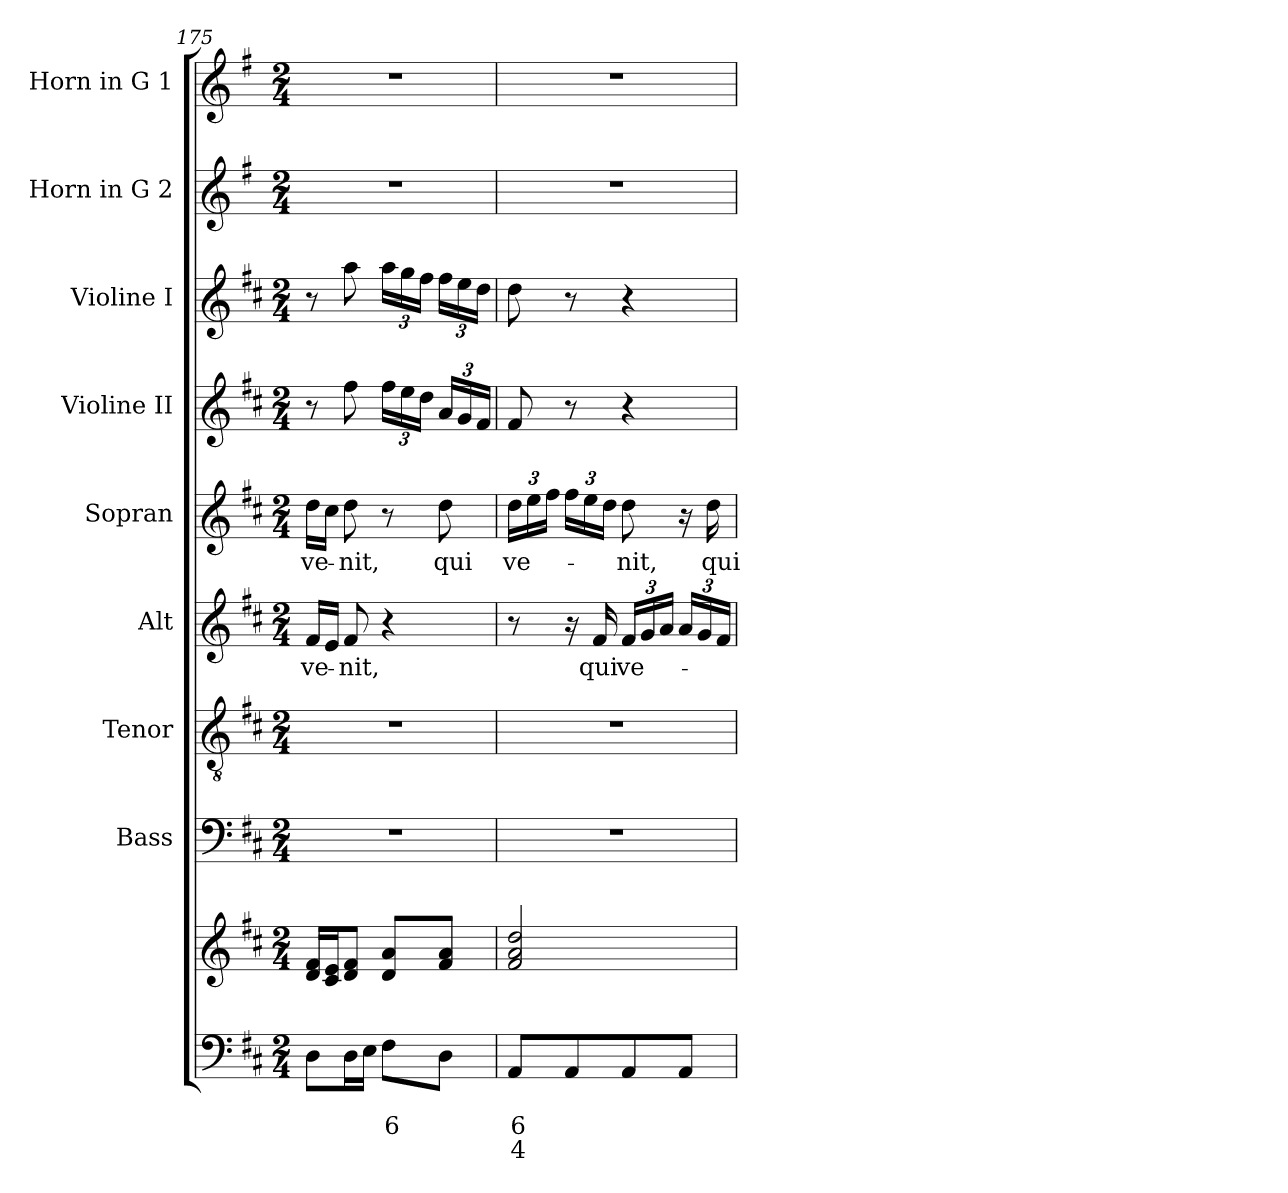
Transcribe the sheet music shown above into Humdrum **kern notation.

**kern	**text	**text	**text	**kern	**kern	**kern	**kern	**text	**kern	**text	**kern	**kern	**kern	**kern
*part9	*part9	*part9	*part9	*part9	*part8	*part7	*part6	*part6	*part5	*part5	*part4	*part3	*part2	*part1
*staff10	*staff10	*staff10	*staff10	*staff9	*staff8	*staff7	*staff6	*staff6	*staff5	*staff5	*staff4	*staff3	*staff2	*staff1
*	*	*	*	*	*I"Bass	*I"Tenor	*I"Alt	*	*I"Sopran	*	*I"Violine II	*I"Violine I	*I"Horn in G 2	*I"Horn in G 1
*	*	*	*	*	*I'B.	*I'T.	*I'A.	*	*I'S.	*	*I'Vl. II	*I'Vl. I	*	*
*clefF4	*	*	*	*clefG2	*clefF4	*clefGv2	*clefG2	*	*clefG2	*	*clefG2	*clefG2	*clefG2	*clefG2
*	*	*	*	*	*	*	*	*	*	*	*	*	*ITrd3c5	*ITrd3c5
*k[f#c#]	*	*	*	*k[f#c#]	*k[f#c#]	*k[f#c#]	*k[f#c#]	*	*k[f#c#]	*	*k[f#c#]	*k[f#c#]	*k[f#c#]	*k[f#c#]
*D:	*	*	*	*D:	*D:	*D:	*D:	*	*D:	*	*D:	*D:	*D:	*D:
*M2/4	*	*	*	*M2/4	*M2/4	*M2/4	*M2/4	*	*M2/4	*	*M2/4	*M2/4	*M2/4	*M2/4
=175	=175	=175	=175	=175	=175	=175	=175	=175	=175	=175	=175	=175	=175	=175
!	!	!	!	!	!	!	!	!LO:LY:b	!	!LO:LY:b	!	!	!	!
8D\L	.	.	.	16d/ 16f#/LL	2r	2r	16f#/LL	ve-	16dd\LL	ve-	8r	8r	2r	2r
.	.	.	.	16c#/ 16e/J	.	.	16e/JJ	.	16cc#\JJ	.	.	.	.	.
!	!	!	!	!	!	!	!	!LO:LY:b	!	!LO:LY:b	!	!	!	!
16D\L	.	.	.	8d/ 8f#/J	.	.	8f#/	-nit,	8dd\	-nit,	8ff#\	8aa\	.	.
16E\JJ	.	.	.	.	.	.	.	.	.	.	.	.	.	.
!	!	!LO:LY:b	!	!	!	!	!	!	!	!	!	!	!	!
8F#\L	.	6	.	8d/ 8a/L	.	.	4r	.	8r	.	24ff#\LL	24aa\LL	.	.
.	.	.	.	.	.	.	.	.	.	.	24ee\	24gg\	.	.
.	.	.	.	.	.	.	.	.	.	.	24dd\JJ	24ff#\JJ	.	.
!	!	!	!	!	!	!	!	!	!	!LO:LY:b	!	!	!	!
8D\J	.	.	.	8f#/ 8a/J	.	.	.	.	8dd\	qui	24a/LL	24ff#\LL	.	.
.	.	.	.	.	.	.	.	.	.	.	24g/	24ee\	.	.
.	.	.	.	.	.	.	.	.	.	.	24f#/JJ	24dd\JJ	.	.
=176	=176	=176	=176	=176	=176	=176	=176	=176	=176	=176	=176	=176	=176	=176
!	!	!LO:LY:b	!LO:LY:b	!	!	!	!	!	!	!LO:LY:b	!	!	!	!
8AA/L	.	6	4	2f#/ 2a/ 2dd/	2r	2r	8r	.	24dd\LL	ve-	8f#/	8dd\	2r	2r
.	.	.	.	.	.	.	.	.	24ee\	.	.	.	.	.
.	.	.	.	.	.	.	.	.	24ff#\JJ	.	.	.	.	.
!	!	!LO:LY:b	!LO:LY:b	!	!	!	!	!	!	!	!	!	!	!
8AA/	.	_	_	.	.	.	16r	.	24ff#\LL	.	8r	8r	.	.
.	.	.	.	.	.	.	.	.	24ee\	.	.	.	.	.
!	!	!	!	!	!	!	!	!LO:LY:b	!	!	!	!	!	!
.	.	.	.	.	.	.	16f#/	qui	.	.	.	.	.	.
.	.	.	.	.	.	.	.	.	24dd\JJ	.	.	.	.	.
!	!	!	!	!	!	!	!	!LO:LY:b	!	!LO:LY:b	!	!	!	!
8AA/	.	.	.	.	.	.	24f#/LL	ve-	8dd\	-nit,	4r	4r	.	.
.	.	.	.	.	.	.	24g/	.	.	.	.	.	.	.
.	.	.	.	.	.	.	24a/JJ	.	.	.	.	.	.	.
8AA/J	.	.	.	.	.	.	24a/LL	.	16r	.	.	.	.	.
.	.	.	.	.	.	.	24g/	.	.	.	.	.	.	.
!	!	!	!	!	!	!	!	!	!	!LO:LY:b	!	!	!	!
.	.	.	.	.	.	.	.	.	16dd\	qui	.	.	.	.
.	.	.	.	.	.	.	24f#/JJ	.	.	.	.	.	.	.
=	=	=	=	=	=	=	=	=	=	=	=	=	=	=
*-	*-	*-	*-	*-	*-	*-	*-	*-	*-	*-	*-	*-	*-	*-
